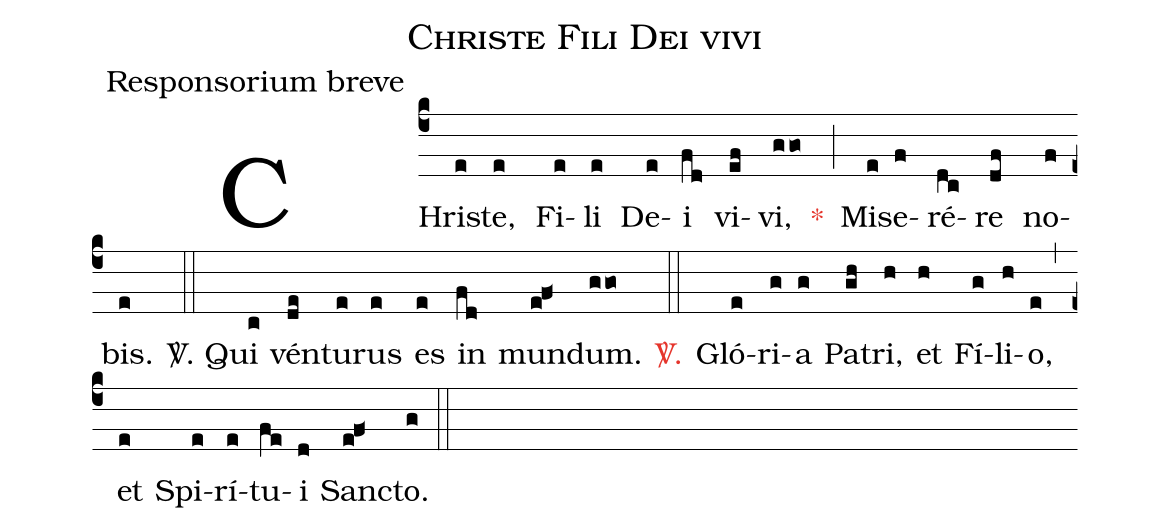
name:Christe Fili Dei vivi;
office-part:Responsorium breve;
%%
(c4) CHri(e)ste,(e) Fi(e)li(e) De(e)i(fd) vi(ef)vi,(ggo<) <c>*</c>(;) Mi(e)se(f)ré(dc)re(df) no(f)bis.(e) (::) <sp>V/</sp>. Qui(c) vén(de)tu(e)rus(e) es(e) in(fd) mun(ef<)dum.(ggo<) <c><sp>V/</sp>.</c>(::) Gló(e)ri(g)a(g) Pa(gh)tri,(h) et(h) Fí(g)li(h)o,(e) (,) et(e) Spi(e)rí(e)tu(fe)i(d) San(e!f<)cto.(g) (::)
